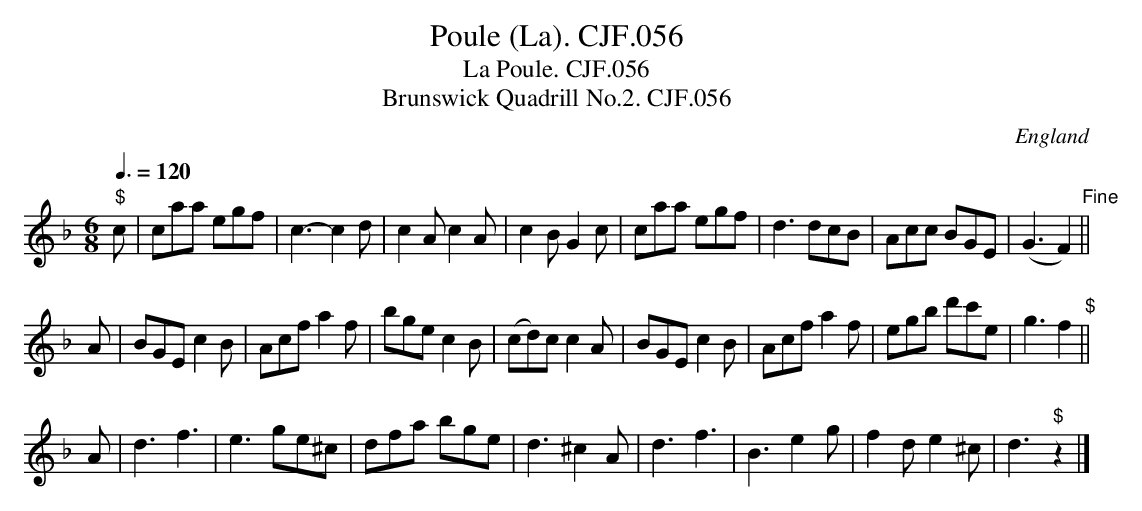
X:1
T:Poule (La). CJF.056
T:La Poule. CJF.056
T:Brunswick Quadrill No.2. CJF.056
O:England
M:6/8
L:1/8
Q:3/8=120
K:F major
"$"c|caa egf|c3-c2d|c2Ac2A|c2BG2c|\
caa egf|d3dcB|Acc BGE|(G3F2)" Fine"||!
A|BGEc2B|Acfa2f|bgec2B|(cd)cc2A|\
BGEc2B|Acfa2f|egb d'c'e|g3f2"$"||!
A|d3f3|e3ge^c|dfa bge|d3^c2A|\
d3f3|B3e2g|f2de2^c|d3"$"z2|]
